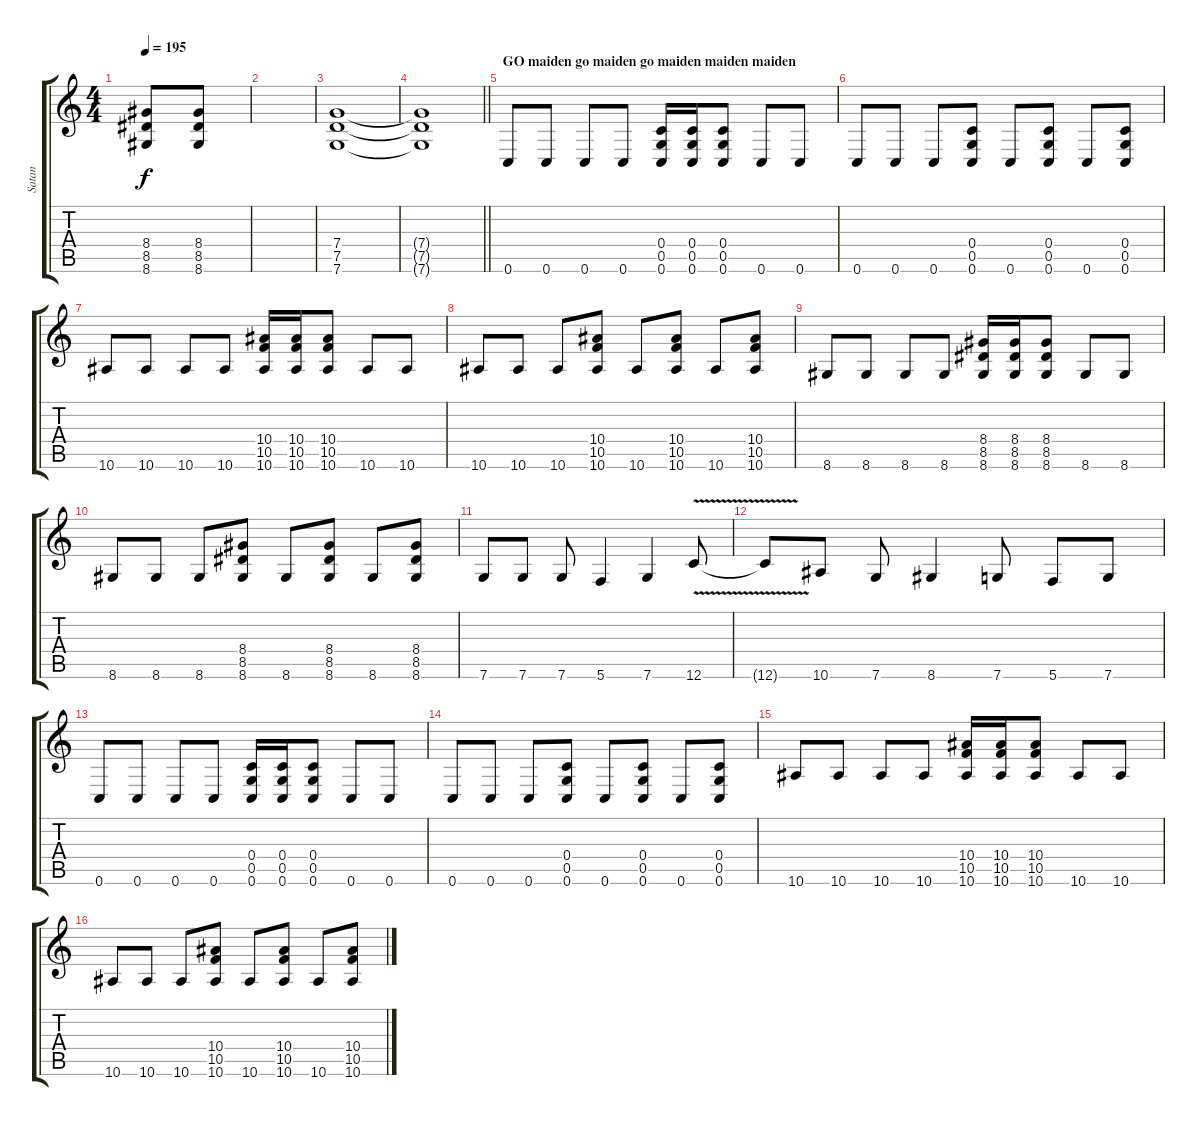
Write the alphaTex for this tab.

\track ("Satan" "Satan") {instrument distortionguitar}
\staff {score tabs}
\tuning (D4 A3 F3 C3 G2 C2) {hide}
\ts (4 4)
\tempo 195
\clef g2
\ks c
(8.4 8.5 8.6).8{dy f} (8.4 8.5 8.6).8 |
|
(7.4 7.5 7.6).1 |
\barLineRight lightlight
(7.4{t} 7.5{t} 7.6{t}).1 |
\section ("" "GO maiden go maiden go maiden maiden maiden")
0.6.8 0.6.8 0.6.8 0.6.8 (0.4 0.5 0.6).16 (0.4 0.5 0.6).16 (0.4 0.5 0.6).8 0.6.8 0.6.8 |
0.6.8 0.6.8 0.6.8 (0.4 0.5 0.6).8 0.6.8 (0.4 0.5 0.6).8 0.6.8 (0.4 0.5 0.6).8 |
10.6.8 10.6.8 10.6.8 10.6.8 (10.4 10.5 10.6).16 (10.4 10.5 10.6).16 (10.4 10.5 10.6).8 10.6.8 10.6.8 |
10.6.8 10.6.8 10.6.8 (10.4 10.5 10.6).8 10.6.8 (10.4 10.5 10.6).8 10.6.8 (10.4 10.5 10.6).8 |
8.6.8 8.6.8 8.6.8 8.6.8 (8.4 8.5 8.6).16 (8.4 8.5 8.6).16 (8.4 8.5 8.6).8 8.6.8 8.6.8 |
8.6.8 8.6.8 8.6.8 (8.4 8.5 8.6).8 8.6.8 (8.4 8.5 8.6).8 8.6.8 (8.4 8.5 8.6).8 |
7.6.8 7.6.8 7.6.8 5.6.4 7.6.4 12.6{v}.8 |
12.6{t}.8 10.6.8 7.6.8 8.6.4 7.6.8 5.6.8 7.6.8 |
0.6.8 0.6.8 0.6.8 0.6.8 (0.4 0.5 0.6).16 (0.4 0.5 0.6).16 (0.4 0.5 0.6).8 0.6.8 0.6.8 |
0.6.8 0.6.8 0.6.8 (0.4 0.5 0.6).8 0.6.8 (0.4 0.5 0.6).8 0.6.8 (0.4 0.5 0.6).8 |
10.6.8 10.6.8 10.6.8 10.6.8 (10.4 10.5 10.6).16 (10.4 10.5 10.6).16 (10.4 10.5 10.6).8 10.6.8 10.6.8 |
10.6.8 10.6.8 10.6.8 (10.4 10.5 10.6).8 10.6.8 (10.4 10.5 10.6).8 10.6.8 (10.4 10.5 10.6).8
